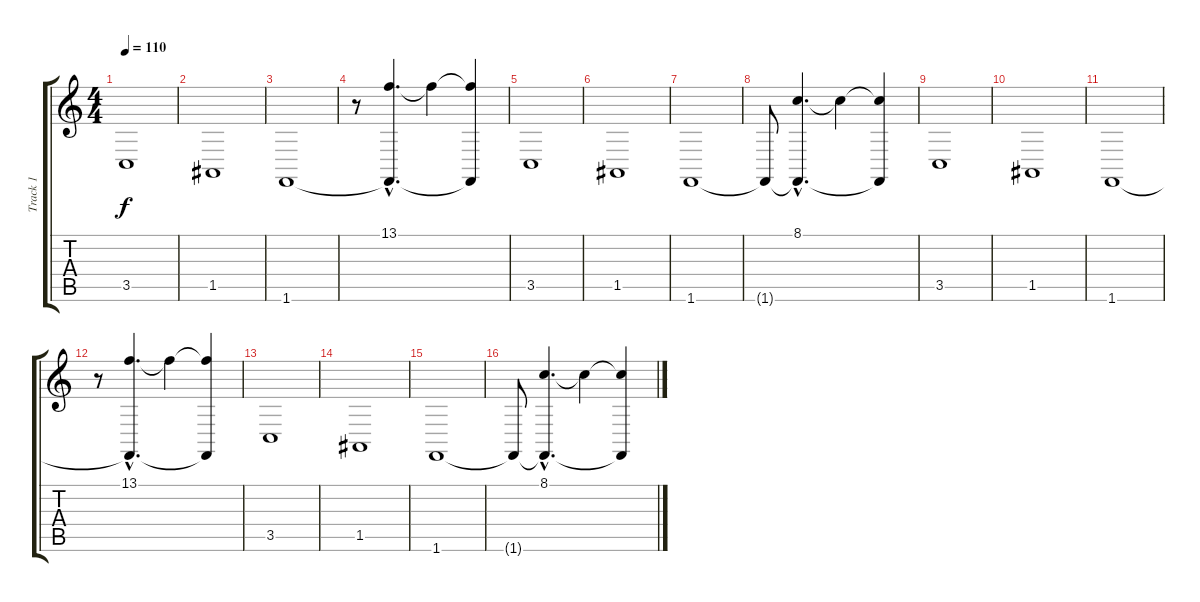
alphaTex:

\track ("Track 1" "Track 1") {instrument electricpiano1}
\staff {score tabs}
\tuning (E4 B3 G3 D3 A2 E2) {hide}
\ts (4 4)
\tempo 110
\clef g2
\ks c
3.5.1{dy f instrument electricpiano1} |
1.5.1 |
1.6.1 |
r.8 (13.1{hac} 1.6{hac t}).4{d} 13.1{t}.4 (13.1{t} 1.6{t}).4 |
3.5.1 |
1.5.1 |
1.6.1 |
1.6{t}.8 (8.1{hac} 1.6{hac t}).4{d} 8.1{t}.4 (8.1{t} 1.6{t}).4 |
3.5.1 |
1.5.1 |
1.6.1 |
r.8 (13.1{hac} 1.6{hac t}).4{d} 13.1{t}.4 (13.1{t} 1.6{t}).4 |
3.5.1 |
1.5.1 |
1.6.1 |
1.6{t}.8 (8.1{hac} 1.6{hac t}).4{d} 8.1{t}.4 (8.1{t} 1.6{t}).4
